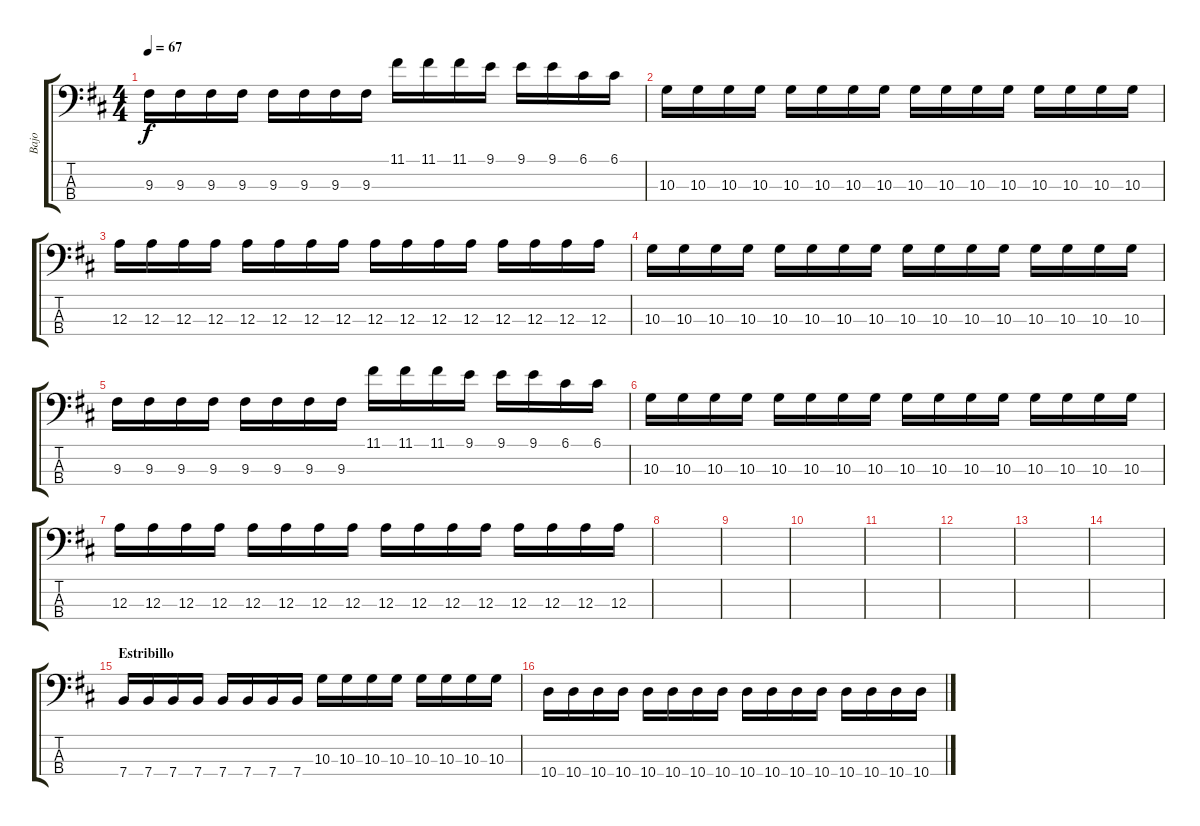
\track ("Bajo" "Bajo") {instrument slapbass1}
\staff {score tabs}
\tuning (G2 D2 A1 E1) {hide}
\ts (4 4)
\tempo 67
\clef f4
\ks bminor
9.3.16{dy f} 9.3.16 9.3.16 9.3.16 9.3.16 9.3.16 9.3.16 9.3.16 11.1.16 11.1.16 11.1.16 9.1.16 9.1.16 9.1.16 6.1.16 6.1.16 |
10.3.16 10.3.16 10.3.16 10.3.16 10.3.16 10.3.16 10.3.16 10.3.16 10.3.16 10.3.16 10.3.16 10.3.16 10.3.16 10.3.16 10.3.16 10.3.16 |
12.3.16 12.3.16 12.3.16 12.3.16 12.3.16 12.3.16 12.3.16 12.3.16 12.3.16 12.3.16 12.3.16 12.3.16 12.3.16 12.3.16 12.3.16 12.3.16 |
10.3.16 10.3.16 10.3.16 10.3.16 10.3.16 10.3.16 10.3.16 10.3.16 10.3.16 10.3.16 10.3.16 10.3.16 10.3.16 10.3.16 10.3.16 10.3.16 |
9.3.16 9.3.16 9.3.16 9.3.16 9.3.16 9.3.16 9.3.16 9.3.16 11.1.16 11.1.16 11.1.16 9.1.16 9.1.16 9.1.16 6.1.16 6.1.16 |
10.3.16 10.3.16 10.3.16 10.3.16 10.3.16 10.3.16 10.3.16 10.3.16 10.3.16 10.3.16 10.3.16 10.3.16 10.3.16 10.3.16 10.3.16 10.3.16 |
12.3.16 12.3.16 12.3.16 12.3.16 12.3.16 12.3.16 12.3.16 12.3.16 12.3.16 12.3.16 12.3.16 12.3.16 12.3.16 12.3.16 12.3.16 12.3.16 |
|
|
|
|
|
|
|
\section ("" "Estribillo")
7.4.16 7.4.16 7.4.16 7.4.16 7.4.16 7.4.16 7.4.16 7.4.16 10.3.16 10.3.16 10.3.16 10.3.16 10.3.16 10.3.16 10.3.16 10.3.16 |
10.4.16 10.4.16 10.4.16 10.4.16 10.4.16 10.4.16 10.4.16 10.4.16 10.4.16 10.4.16 10.4.16 10.4.16 10.4.16 10.4.16 10.4.16 10.4.16
